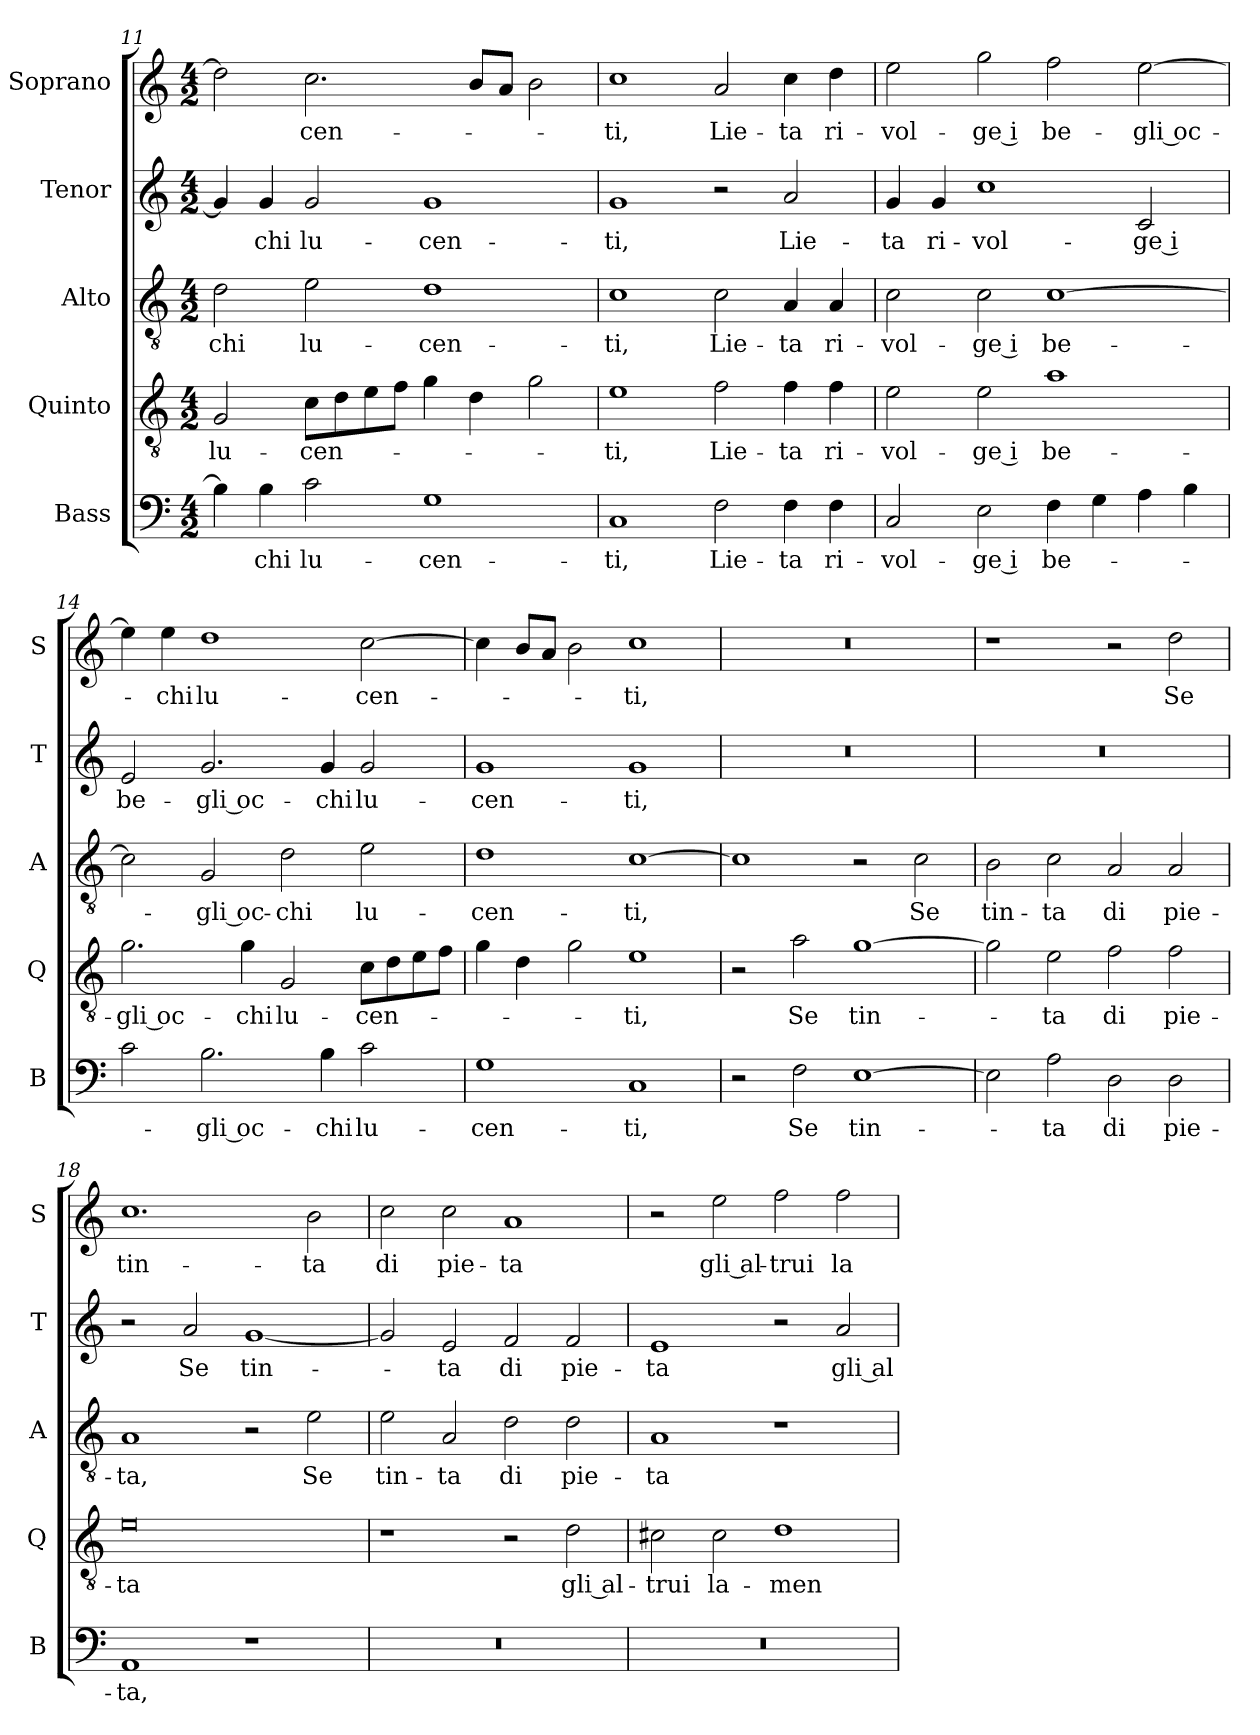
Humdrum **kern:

**kern	**text	**kern	**text	**kern	**text	**kern	**text	**kern	**text
*part5	*part5	*part4	*part4	*part3	*part3	*part2	*part2	*part1	*part1
*staff5	*staff5	*staff4	*staff4	*staff3	*staff3	*staff2	*staff2	*staff1	*staff1
*I"Bass	*	*I"Quinto	*	*I"Alto	*	*I"Tenor	*	*I"Soprano	*
*I'B	*	*I'Q	*	*I'A	*	*I'T	*	*I'S	*
!!LO:PB:g=z
*clefF4	*	*clefGv2	*	*clefGv2	*	*clefG2	*	*clefG2	*
*k[]	*	*k[]	*	*k[]	*	*k[]	*	*k[]	*
*C:	*	*C:	*	*C:	*	*C:	*	*C:	*
*M4/2	*	*M4/2	*	*M4/2	*	*M4/2	*	*M4/2	*
=11	=11	=11	=11	=11	=11	=11	=11	=11	=11
!	!	!	!LO:LY:b	!	!LO:LY:b	!	!	!	!
4B\]	.	2G/	lu-	2d\	-chi	4g/]	.	2dd\]	.
!	!LO:LY:b	!	!	!	!	!	!LO:LY:b	!	!
4B\	-chi	.	.	.	.	4g/	-chi	.	.
!	!LO:LY:b	!	!LO:LY:b	!	!LO:LY:b	!	!LO:LY:b	!	!LO:LY:b
2c\	lu-	8c\L	-cen-	2e\	lu-	2g/	lu-	2.cc\	-cen-
.	.	8d\	.	.	.	.	.	.	.
.	.	8e\	.	.	.	.	.	.	.
.	.	8f\J	.	.	.	.	.	.	.
!	!LO:LY:b	!	!	!	!LO:LY:b	!	!LO:LY:b	!	!
1G	-cen-	4g\	.	1d	-cen-	1g	-cen-	.	.
.	.	4d\	.	.	.	.	.	8b/L	.
.	.	.	.	.	.	.	.	8a/J	.
.	.	2g\	.	.	.	.	.	2b\	.
=12	=12	=12	=12	=12	=12	=12	=12	=12	=12
!	!LO:LY:b	!	!LO:LY:b	!	!LO:LY:b	!	!LO:LY:b	!	!LO:LY:b
1C	-ti,	1e	-ti,	1c	-ti,	1g	-ti,	1cc	-ti,
!	!LO:LY:b	!	!LO:LY:b	!	!LO:LY:b	!	!	!	!LO:LY:b
2F\	Lie-	2f\	Lie-	2c\	Lie-	2r	.	2a/	Lie-
!	!LO:LY:b	!	!LO:LY:b	!	!LO:LY:b	!	!LO:LY:b	!	!LO:LY:b
4F\	-ta	4f\	-ta	4A/	-ta	2a/	Lie-	4cc\	-ta
!	!LO:LY:b	!	!LO:LY:b	!	!LO:LY:b	!	!	!	!LO:LY:b
4F\	ri-	4f\	ri-	4A/	ri-	.	.	4dd\	ri-
=13	=13	=13	=13	=13	=13	=13	=13	=13	=13
!	!LO:LY:b	!	!LO:LY:b	!	!LO:LY:b	!	!LO:LY:b	!	!LO:LY:b
2C/	-vol-	2e\	-vol-	2c\	-vol-	4g/	-ta	2ee\	-vol-
!	!	!	!	!	!	!	!LO:LY:b	!	!
.	.	.	.	.	.	4g/	ri-	.	.
!	!LO:LY:b	!	!LO:LY:b	!	!LO:LY:b	!	!LO:LY:b	!	!LO:LY:b
2E\	-ge i	2e\	-ge i	2c\	-ge i	1cc	-vol-	2gg\	-ge i
!	!LO:LY:b	!	!LO:LY:b	!	!LO:LY:b	!	!	!	!LO:LY:b
4F\	be-	1a	be-	[1c	be-	.	.	2ff\	be-
4G\	.	.	.	.	.	.	.	.	.
!	!	!	!	!	!	!	!LO:LY:b	!	!LO:LY:b
4A\	.	.	.	.	.	2c/	-ge i	[2ee\	-gli oc-
4B\	.	.	.	.	.	.	.	.	.
=14	=14	=14	=14	=14	=14	=14	=14	=14	=14
!	!	!	!LO:LY:b	!	!	!	!LO:LY:b	!	!
2c\	.	2.g\	-gli oc-	2c\]	.	2e/	be-	4ee\]	.
!	!	!	!	!	!	!	!	!	!LO:LY:b
.	.	.	.	.	.	.	.	4ee\	-chi
!	!LO:LY:b	!	!	!	!LO:LY:b	!	!LO:LY:b	!	!LO:LY:b
2.B\	-gli oc-	.	.	2G/	-gli oc-	2.g/	-gli oc-	1dd	lu-
!	!	!	!LO:LY:b	!	!	!	!	!	!
.	.	4g\	-chi	.	.	.	.	.	.
!	!	!	!LO:LY:b	!	!LO:LY:b	!	!	!	!
.	.	2G/	lu-	2d\	-chi	.	.	.	.
!	!LO:LY:b	!	!	!	!	!	!LO:LY:b	!	!
4B\	-chi	.	.	.	.	4g/	-chi	.	.
!	!LO:LY:b	!	!LO:LY:b	!	!LO:LY:b	!	!LO:LY:b	!	!LO:LY:b
2c\	lu-	8c\L	-cen-	2e\	lu-	2g/	lu-	[2cc\	-cen-
.	.	8d\	.	.	.	.	.	.	.
.	.	8e\	.	.	.	.	.	.	.
.	.	8f\J	.	.	.	.	.	.	.
!!LO:LB:g=z
=15	=15	=15	=15	=15	=15	=15	=15	=15	=15
!	!LO:LY:b	!	!	!	!LO:LY:b	!	!LO:LY:b	!	!
1G	-cen-	4g\	.	1d	-cen-	1g	-cen-	4cc\]	.
.	.	4d\	.	.	.	.	.	8b/L	.
.	.	.	.	.	.	.	.	8a/J	.
.	.	2g\	.	.	.	.	.	2b\	.
!	!LO:LY:b	!	!LO:LY:b	!	!LO:LY:b	!	!LO:LY:b	!	!LO:LY:b
1C	-ti,	1e	-ti,	[1c	-ti,	1g	-ti,	1cc	-ti,
=16	=16	=16	=16	=16	=16	=16	=16	=16	=16
2r	.	2r	.	1c]	.	0r	.	0r	.
!	!LO:LY:b	!	!LO:LY:b	!	!	!	!	!	!
2F\	Se	2a\	Se	.	.	.	.	.	.
!	!LO:LY:b	!	!LO:LY:b	!	!	!	!	!	!
[1E	tin-	[1g	tin-	2r	.	.	.	.	.
!	!	!	!	!	!LO:LY:b	!	!	!	!
.	.	.	.	2c\	Se	.	.	.	.
=17	=17	=17	=17	=17	=17	=17	=17	=17	=17
!	!	!	!	!	!LO:LY:b	!	!	!	!
2E\]	.	2g\]	.	2B\	tin-	0r	.	1r	.
!	!LO:LY:b	!	!LO:LY:b	!	!LO:LY:b	!	!	!	!
2A\	-ta	2e\	-ta	2c\	-ta	.	.	.	.
!	!LO:LY:b	!	!LO:LY:b	!	!LO:LY:b	!	!	!	!
2D\	di	2f\	di	2A/	di	.	.	2r	.
!	!LO:LY:b	!	!LO:LY:b	!	!LO:LY:b	!	!	!	!LO:LY:b
2D\	pie-	2f\	pie-	2A/	pie-	.	.	2dd\	Se
=18	=18	=18	=18	=18	=18	=18	=18	=18	=18
!	!LO:LY:b	!	!LO:LY:b	!	!LO:LY:b	!	!	!	!LO:LY:b
1AA	-ta,	0e	-ta	1A	-ta,	2r	.	1.cc	tin-
!	!	!	!	!	!	!	!LO:LY:b	!	!
.	.	.	.	.	.	2a/	Se	.	.
!	!	!	!	!	!	!	!LO:LY:b	!	!
1r	.	.	.	2r	.	[1g	tin-	.	.
!	!	!	!	!	!LO:LY:b	!	!	!	!LO:LY:b
.	.	.	.	2e\	Se	.	.	2b\	-ta
!!LO:LB:g=z
=19	=19	=19	=19	=19	=19	=19	=19	=19	=19
!	!	!	!	!	!LO:LY:b	!	!	!	!LO:LY:b
0r	.	1r	.	2e\	tin-	2g/]	.	2cc\	di
!	!	!	!	!	!LO:LY:b	!	!LO:LY:b	!	!LO:LY:b
.	.	.	.	2A/	-ta	2e/	-ta	2cc\	pie-
!	!	!	!	!	!LO:LY:b	!	!LO:LY:b	!	!LO:LY:b
.	.	2r	.	2d\	di	2f/	di	1a	-ta
!	!	!	!LO:LY:b	!	!LO:LY:b	!	!LO:LY:b	!	!
.	.	2d\	gli al-	2d\	pie-	2f/	pie-	.	.
=20	=20	=20	=20	=20	=20	=20	=20	=20	=20
!	!	!	!LO:LY:b	!	!LO:LY:b	!	!LO:LY:b	!	!
0r	.	2c#X\	-trui	1A	-ta	1e	-ta	2r	.
!	!	!	!LO:LY:b	!	!	!	!	!	!LO:LY:b
.	.	2c#\	la-	.	.	.	.	2ee\	gli al-
!	!	!	!LO:LY:b	!	!	!	!	!	!LO:LY:b
.	.	1d	-men-	1r	.	2r	.	2ff\	-trui
!	!	!	!	!	!	!	!LO:LY:b	!	!LO:LY:b
.	.	.	.	.	.	2a/	gli al-	2ff\	la-
=	=	=	=	=	=	=	=	=	=
*-	*-	*-	*-	*-	*-	*-	*-	*-	*-
